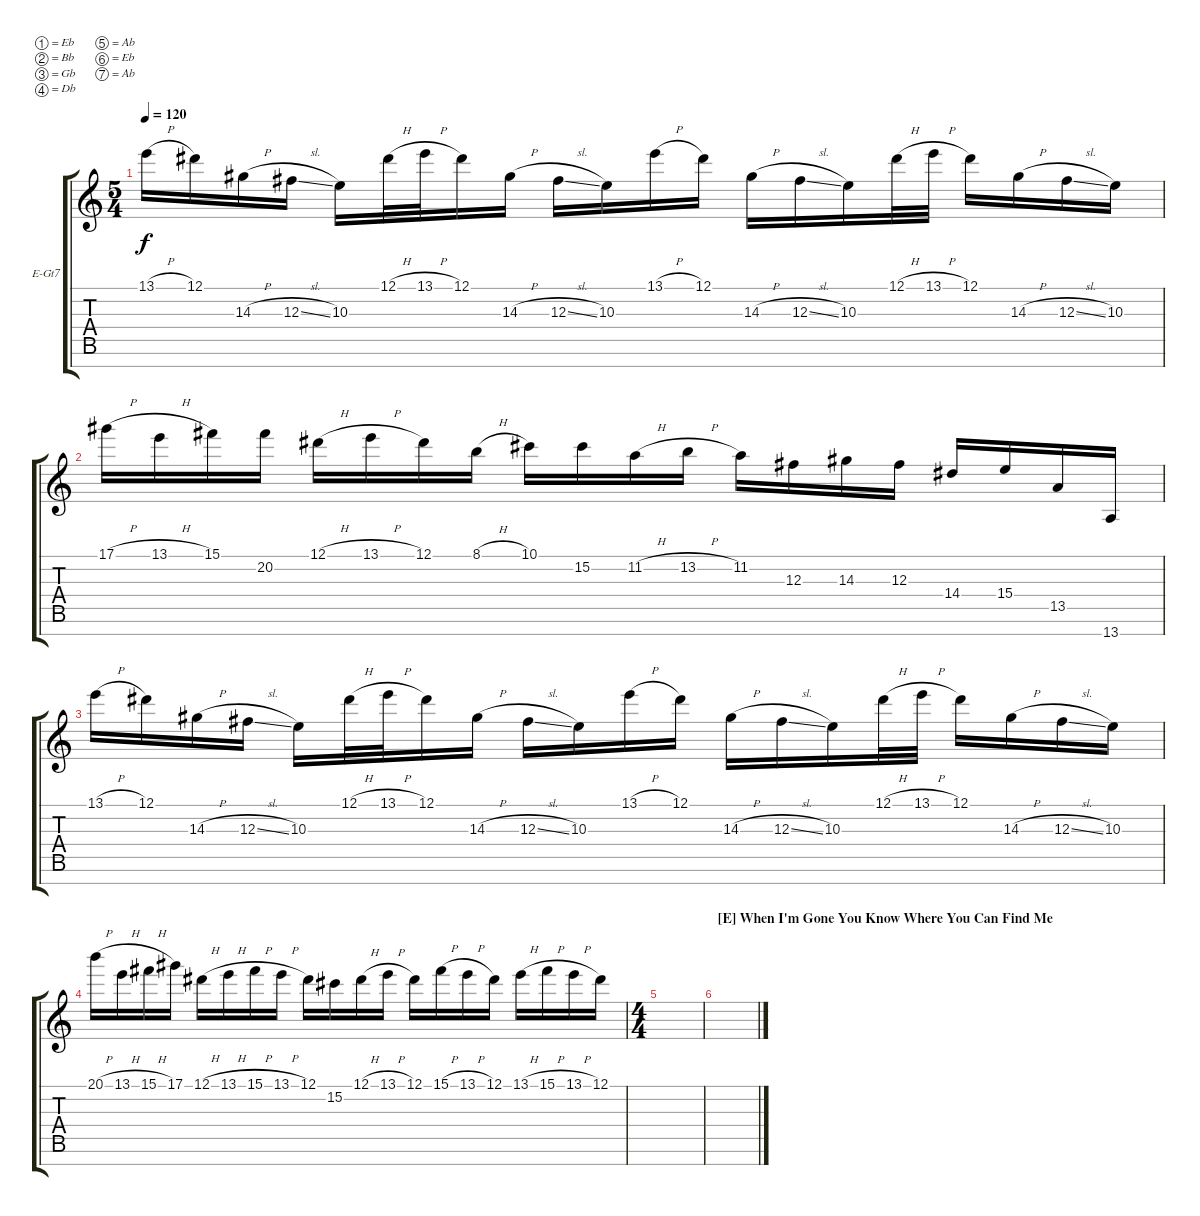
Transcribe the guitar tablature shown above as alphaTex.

\defaultSystemsLayout 4
\bracketExtendMode groupsimilarinstruments
\firstSystemTrackNameOrientation horizontal
\otherSystemsTrackNameOrientation horizontal
\track ("Lead/Harmony Loud" "E-Gt7") {instrument distortionguitar}
\staff {score tabs}
\tuning (Eb4 Bb3 Gb3 Db3 Ab2 Eb2 Ab1)
\ts (5 4)
\tempo 120
\clef g2
\ks c
13.1{h}.16{dy f} 12.1.16 14.3{h}.16 12.3{sl}.16 10.3.16 12.1{h}.32 13.1{h}.32 12.1.16 14.3{h}.16 12.3{sl}.16 10.3.16 13.1{h}.16 12.1.16 14.3{h}.16 12.3{sl}.16 10.3.16 12.1{h}.32 13.1{h}.32 12.1.16 14.3{h}.16 12.3{sl}.16 10.3.16 |
17.1{h}.16 13.1{h}.16 15.1.16 20.2.16 12.1{h}.16 13.1{h}.16 12.1.16 8.1{h}.16 10.1.16 15.2.16 11.2{h}.16 13.2{h}.16 11.2.16 12.3.16 14.3.16 12.3.16 14.4.16 15.4.16 13.5.16 13.7.16 |
13.1{h}.16 12.1.16 14.3{h}.16 12.3{sl}.16 10.3.16 12.1{h}.32 13.1{h}.32 12.1.16 14.3{h}.16 12.3{sl}.16 10.3.16 13.1{h}.16 12.1.16 14.3{h}.16 12.3{sl}.16 10.3.16 12.1{h}.32 13.1{h}.32 12.1.16 14.3{h}.16 12.3{sl}.16 10.3.16 |
20.1{h}.16 13.1{h}.16 15.1{h}.16 17.1.16 12.1{h}.16 13.1{h}.16 15.1{h}.16 13.1{h}.16 12.1.16 15.2.16 12.1{h}.16 13.1{h}.16 12.1.16 15.1{h}.16 13.1{h}.16 12.1.16 13.1{h}.16 15.1{h}.16 13.1{h}.16 12.1.16 |
\ts (4 4)
|
\section ("E" "When I'm Gone You Know Where You Can Find Me")
